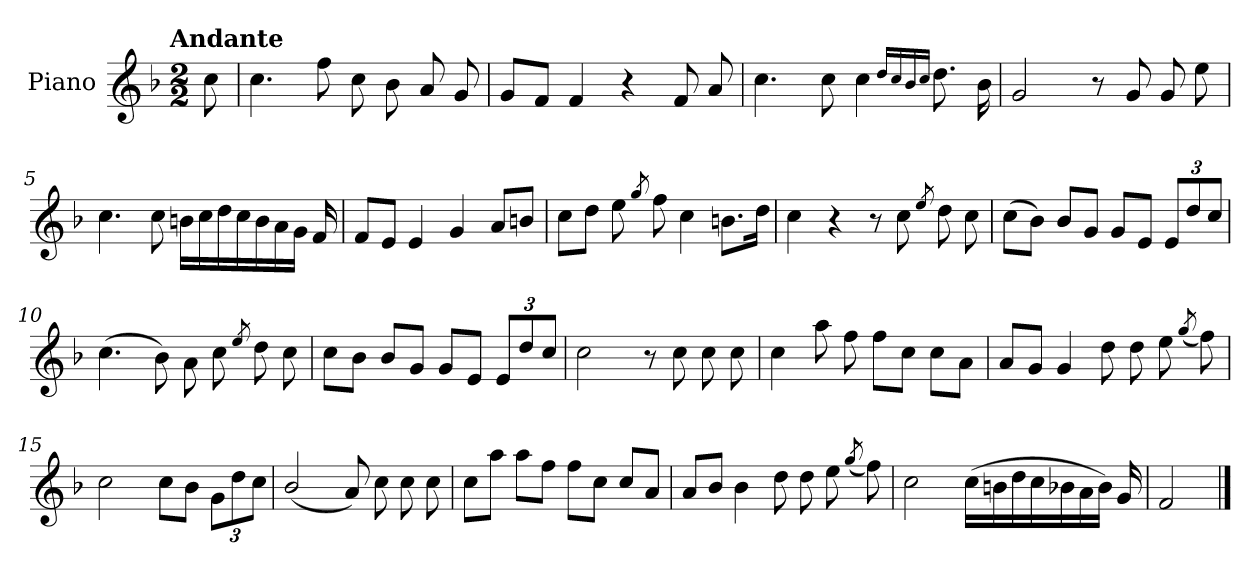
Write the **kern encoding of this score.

**kern
*part1
*staff1
*I"Piano
*I'Pno.
*clefG2
*k[b-]
!!LO:TX:omd:t=Andante
*M2/2
*MM92
=
8cc\
=1
4.cc\
8ff\
8cc\
8b-\
8a/
8g/
=2
8g/L
8f/J
4f/
4r
8f/
8a/
=3
4.cc\
8cc\
4cc\
16qqdd/LL
16qqcc/
16qqb-/
16qqcc/JJ
8.dd\
16b-\
!!LO:LB:g=z
=4
2g/
8r
8g/
8g/
8ee\
=5
4.cc\
8cc\
16bn\LL
16cc\
16dd\
16cc\
16b\
16a\
16g\JJ
16f/
=6
8f/L
8e/J
4e/
4g/
8a/L
8bn/J
=7
8cc\L
8dd\J
8ee\
8qgg/
8ff\
4cc\
8.bn\L
16dd\Jk
!!LO:LB:g=z
=8
4cc\
4r
8r
8cc\
8qee/
8dd\
8cc\
=9
(>8cc\L
8b-\J)
8b-/L
8g/J
8g/L
8e/J
*Xbrackettup
12e/L
12dd/
12cc/J
=10
(>4.cc\
8b-\)
8a\
8cc\
8qee/
8dd\
8cc\
=11
8cc\L
8b-\J
8b-/L
8g/J
8g/L
8e/J
12e/L
12dd/
12cc/J
!!LO:LB:g=z
=12
2cc\
8r
8cc\
8cc\
8cc\
=13
4cc\
8aa\
8ff\
8ff\L
8cc\J
8cc\L
8a\J
=14
8a/L
8g/J
4g/
8dd\
8dd\
8ee\
(<8qgg/
8ff\)
=15
2cc\
8cc\L
8b-\J
12g\L
12dd\
12cc\J
=16
(<2b-/
8a/)
8cc\
8cc\
8cc\
!!LO:LB:g=z
=17
8cc\L
8aa\J
8aa\L
8ff\J
8ff\L
8cc\J
8cc/L
8a/J
=18
8a/L
8b-/J
4b-\
8dd\
8dd\
8ee\
(<8qgg/
8ff\)
=19
2cc\
(>16cc\LL
16bn\
16dd\
16cc\
16b-X\
16a\
16b-\JJ)
16g/
=20
2f/
==
*-
